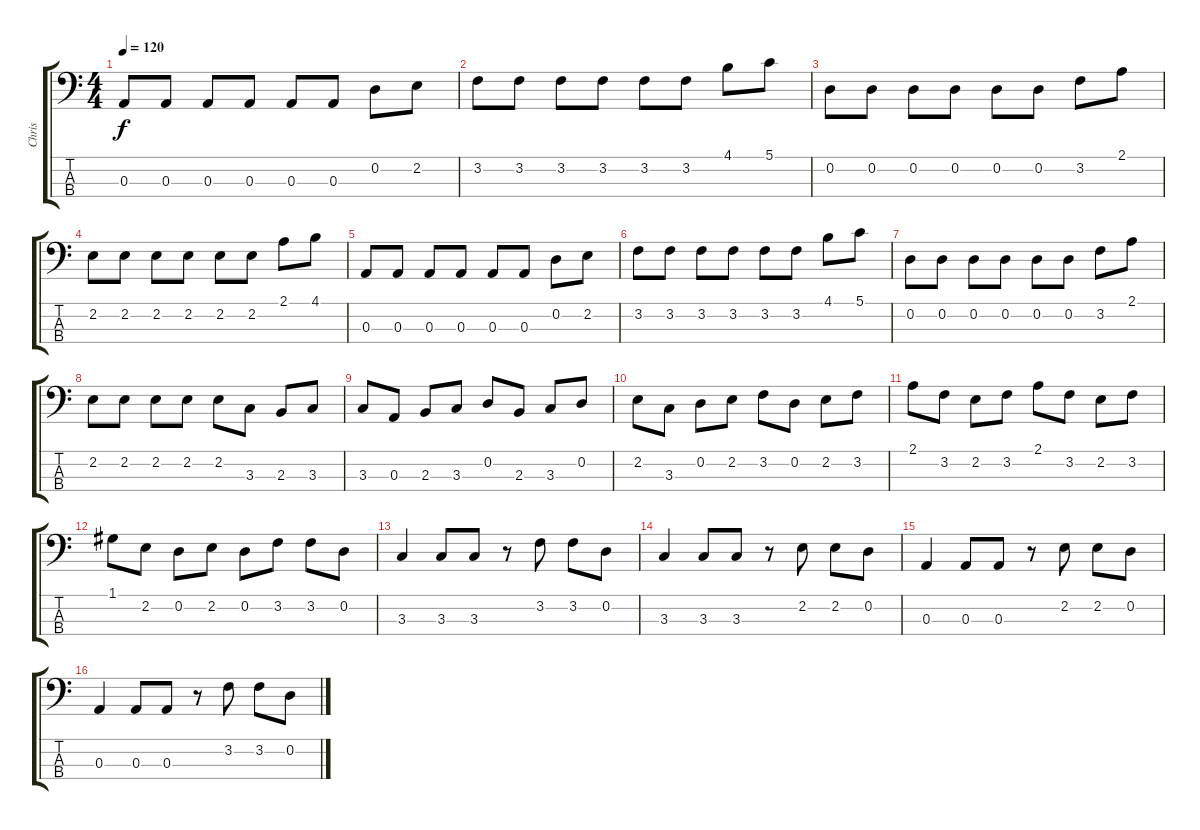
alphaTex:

\track ("Chris" "Chris") {instrument electricbasspick}
\staff {score tabs}
\tuning (G2 D2 A1 E1) {hide}
\ts (4 4)
\tempo 120
\clef f4
\ks c
0.3.8{dy f} 0.3.8 0.3.8 0.3.8 0.3.8 0.3.8 0.2.8 2.2.8 |
3.2.8 3.2.8 3.2.8 3.2.8 3.2.8 3.2.8 4.1.8 5.1.8 |
0.2.8 0.2.8 0.2.8 0.2.8 0.2.8 0.2.8 3.2.8 2.1.8 |
2.2.8 2.2.8 2.2.8 2.2.8 2.2.8 2.2.8 2.1.8 4.1.8 |
0.3.8 0.3.8 0.3.8 0.3.8 0.3.8 0.3.8 0.2.8 2.2.8 |
3.2.8 3.2.8 3.2.8 3.2.8 3.2.8 3.2.8 4.1.8 5.1.8 |
0.2.8 0.2.8 0.2.8 0.2.8 0.2.8 0.2.8 3.2.8 2.1.8 |
2.2.8 2.2.8 2.2.8 2.2.8 2.2.8 3.3.8 2.3.8 3.3.8 |
3.3.8 0.3.8 2.3.8 3.3.8 0.2.8 2.3.8 3.3.8 0.2.8 |
2.2.8 3.3.8 0.2.8 2.2.8 3.2.8 0.2.8 2.2.8 3.2.8 |
2.1.8 3.2.8 2.2.8 3.2.8 2.1.8 3.2.8 2.2.8 3.2.8 |
1.1.8 2.2.8 0.2.8 2.2.8 0.2.8 3.2.8 3.2.8 0.2.8 |
3.3.4 3.3.8 3.3.8 r.8 3.2.8 3.2.8 0.2.8 |
3.3.4 3.3.8 3.3.8 r.8 2.2.8 2.2.8 0.2.8 |
0.3.4 0.3.8 0.3.8 r.8 2.2.8 2.2.8 0.2.8 |
0.3.4 0.3.8 0.3.8 r.8 3.2.8 3.2.8 0.2.8
